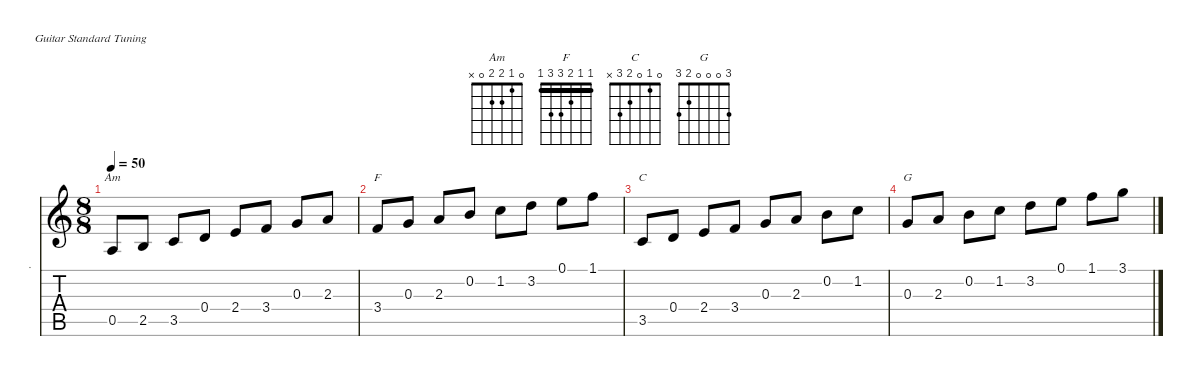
\defaultSystemsLayout 4
\hideDynamics
\bracketExtendMode nobrackets
\track ("Scales" ".") {defaultSystemsLayout 4 instrument acousticguitarsteel}
\staff {score tabs}
\tuning (E4 B3 G3 D3 A2 E2)
\chord ("Am" 0 1 2 2 0 x) {showfingering false}
\chord ("F" 1 1 2 3 3 1) {showfingering false barre (1 1)}
\chord ("C" 0 1 0 2 3 x) {showfingering false}
\chord ("G" 3 0 0 0 2 3) {showfingering false}
\ts (8 8)
\beaming (8 2 2 2 2)
\tempo 50
\clef g2
\ks c
0.5.8{ch "Am" dy mf instrument acousticguitarsteel beam Up} 2.5.8{beam Up} 3.5.8{beam Up} 0.4.8{beam Up} 2.4.8{beam Up} 3.4.8{beam Up} 0.3.8{beam Up} 2.3.8{beam Up} |
3.4.8{ch "F" beam Up} 0.3.8{beam Up} 2.3.8{beam Up} 0.2.8{beam Up} 1.2.8{beam Down} 3.2.8{beam Down} 0.1.8{beam Down} 1.1.8{beam Down} |
3.5.8{ch "C" beam Up} 0.4.8{beam Up} 2.4.8{beam Up} 3.4.8{beam Up} 0.3.8{beam Up} 2.3.8{beam Up} 0.2.8{beam Down} 1.2.8{beam Down} |
0.3.8{ch "G" beam Up} 2.3.8{beam Up} 0.2.8{beam Down} 1.2.8{beam Down} 3.2.8{beam Down} 0.1.8{beam Down} 1.1.8{beam Down} 3.1.8{beam Down}
